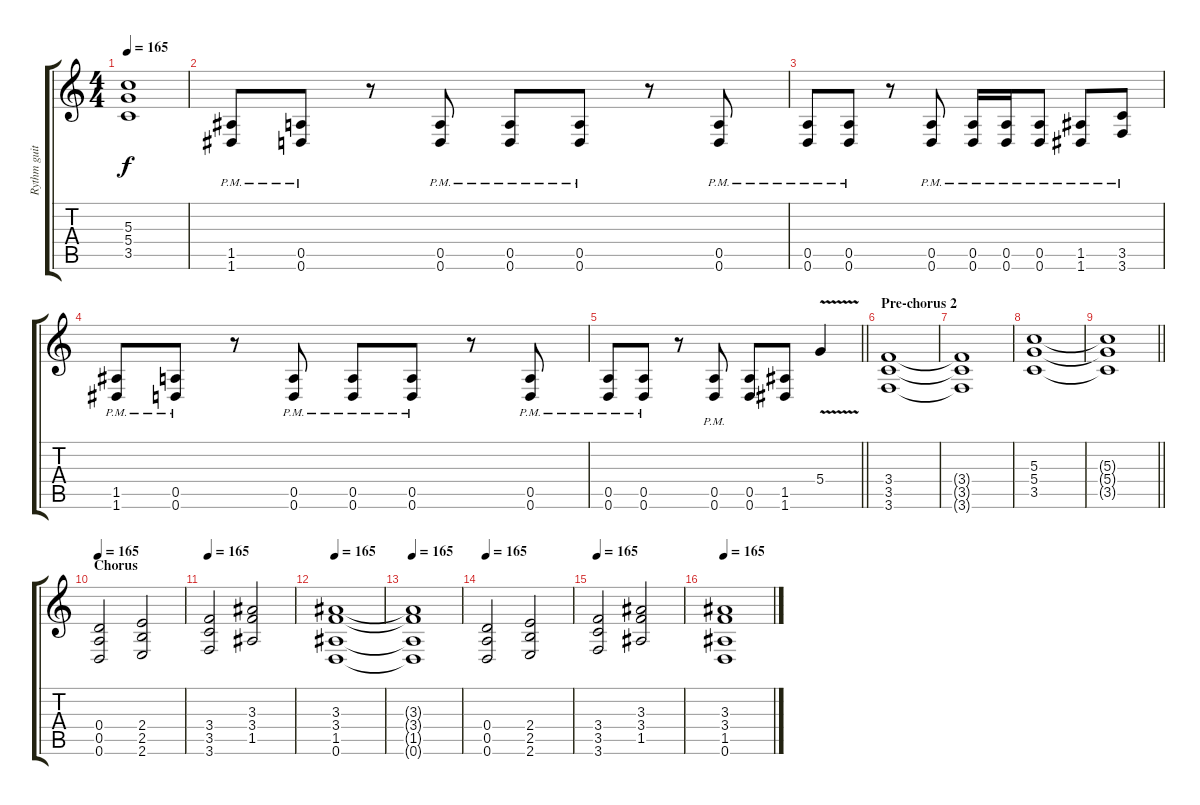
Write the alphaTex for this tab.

\track ("Rythm guitar" "Rythm guit") {instrument distortionguitar}
\staff {score tabs}
\tuning (E4 B3 G3 D3 A2 D2) {hide}
\ts (4 4)
\tempo 165
\clef g2
\ks c
(5.3{t} 5.4{t} 3.5{t}).1{dy f} |
(1.5{pm} 1.6{pm}).8 (0.5{pm} 0.6{pm}).8 r.8 (0.5{pm} 0.6{pm}).8 (0.5{pm} 0.6{pm}).8 (0.5{pm} 0.6{pm}).8 r.8 (0.5{pm} 0.6{pm}).8 |
(0.5{pm} 0.6{pm}).8 (0.5{pm} 0.6{pm}).8 r.8 (0.5{pm} 0.6{pm}).8 (0.5{pm} 0.6{pm}).16 (0.5{pm} 0.6{pm}).16 (0.5{pm} 0.6{pm}).8 (1.5{pm} 1.6{pm}).8 (3.5{pm} 3.6{pm}).8 |
(1.5{pm} 1.6{pm}).8 (0.5{pm} 0.6{pm}).8 r.8 (0.5{pm} 0.6{pm}).8 (0.5{pm} 0.6{pm}).8 (0.5{pm} 0.6{pm}).8 r.8 (0.5{pm} 0.6{pm}).8 |
\barLineRight lightlight
(0.5{pm} 0.6{pm}).8 (0.5{pm} 0.6{pm}).8 r.8 (0.5{pm} 0.6{pm}).8 (0.5 0.6).8 (1.5 1.6).8 5.4{v}.4 |
\section ("" "Pre-chorus 2")
(3.4 3.5 3.6).1 |
(3.4{t} 3.5{t} 3.6{t}).1 |
(5.3 5.4 3.5).1 |
\barLineRight lightlight
(5.3{t} 5.4{t} 3.5{t}).1 |
\section ("" "Chorus")
\tempo 165
(0.4 0.5 0.6).2 (2.4 2.5 2.6).2 |
\tempo 165
(3.4 3.5 3.6).2 (3.3 3.4 1.5).2 |
\tempo 165
(3.3 3.4 1.5 0.6).1 |
\tempo 165
(3.3{t} 3.4{t} 1.5{t} 0.6{t}).1 |
\tempo 165
(0.4 0.5 0.6).2 (2.4 2.5 2.6).2 |
\tempo 165
(3.4 3.5 3.6).2 (3.3 3.4 1.5).2 |
\tempo 165
(3.3 3.4 1.5 0.6).1
